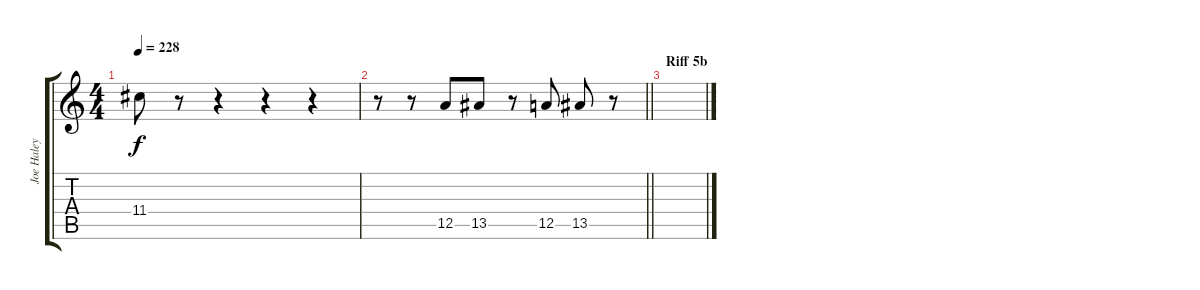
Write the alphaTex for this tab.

\track ("Joe Haley" "Joe Haley") {instrument distortionguitar}
\staff {score tabs}
\tuning (E4 B3 G3 D3 A2 E2) {hide}
\ts (4 4)
\tempo 228
\clef g2
\ks c
11.4{t}.8{dy f} r.8 r.4 r.4 r.4 |
\barLineRight lightlight
r.8 r.8 12.5.8 13.5.8 r.8 12.5.8 13.5.8 r.8 |
\section ("" "Riff 5b")
